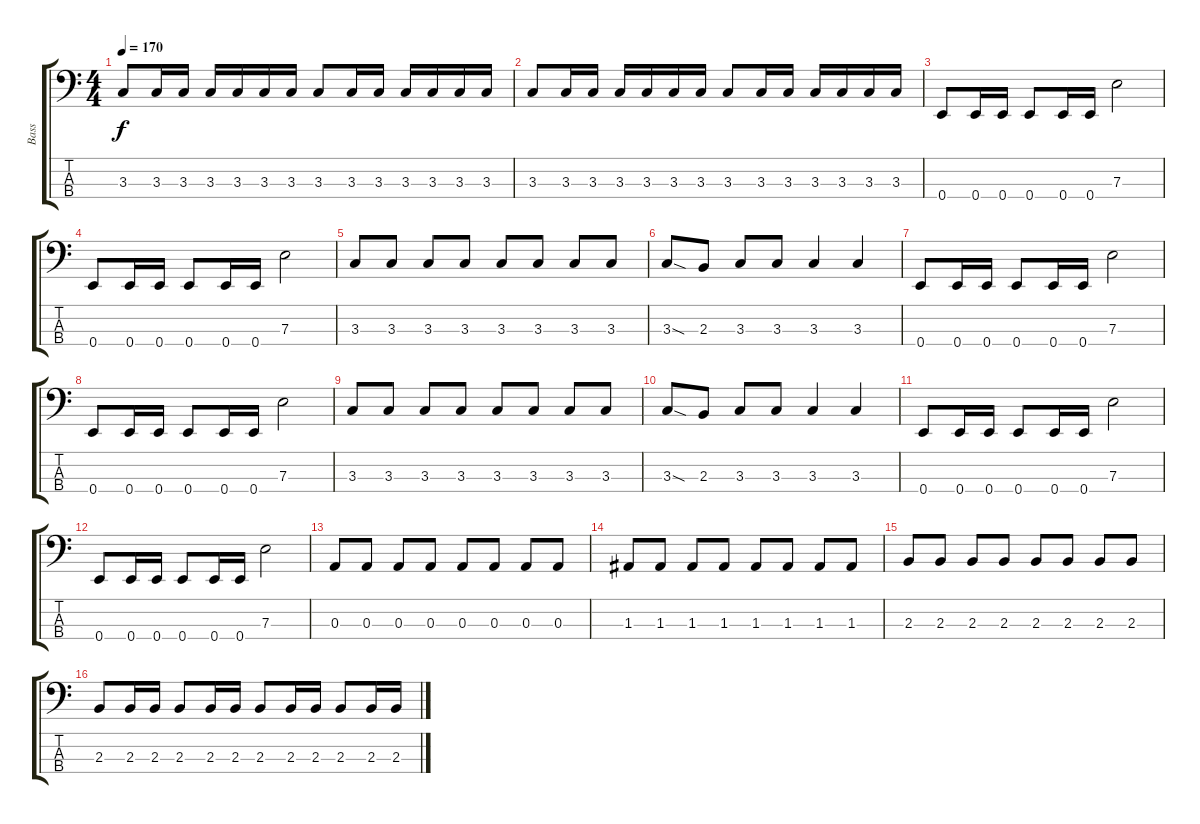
\track ("Bass" "Bass") {instrument electricbasspick}
\staff {score tabs}
\tuning (G2 D2 A1 E1) {hide}
\ts (4 4)
\tempo 170
\clef f4
\ks c
3.3.8{dy f} 3.3.16 3.3.16 3.3.16 3.3.16 3.3.16 3.3.16 3.3.8 3.3.16 3.3.16 3.3.16 3.3.16 3.3.16 3.3.16 |
3.3.8 3.3.16 3.3.16 3.3.16 3.3.16 3.3.16 3.3.16 3.3.8 3.3.16 3.3.16 3.3.16 3.3.16 3.3.16 3.3.16 |
0.4.8 0.4.16 0.4.16 0.4.8 0.4.16 0.4.16 7.3.2 |
0.4.8 0.4.16 0.4.16 0.4.8 0.4.16 0.4.16 7.3.2 |
3.3.8 3.3.8 3.3.8 3.3.8 3.3.8 3.3.8 3.3.8 3.3.8 |
3.3{sod}.8 2.3.8 3.3.8 3.3.8 3.3.4 3.3.4 |
0.4.8 0.4.16 0.4.16 0.4.8 0.4.16 0.4.16 7.3.2 |
0.4.8 0.4.16 0.4.16 0.4.8 0.4.16 0.4.16 7.3.2 |
3.3.8 3.3.8 3.3.8 3.3.8 3.3.8 3.3.8 3.3.8 3.3.8 |
3.3{sod}.8 2.3.8 3.3.8 3.3.8 3.3.4 3.3.4 |
0.4.8 0.4.16 0.4.16 0.4.8 0.4.16 0.4.16 7.3.2 |
0.4.8 0.4.16 0.4.16 0.4.8 0.4.16 0.4.16 7.3.2 |
0.3.8 0.3.8 0.3.8 0.3.8 0.3.8 0.3.8 0.3.8 0.3.8 |
1.3.8 1.3.8 1.3.8 1.3.8 1.3.8 1.3.8 1.3.8 1.3.8 |
2.3.8 2.3.8 2.3.8 2.3.8 2.3.8 2.3.8 2.3.8 2.3.8 |
2.3.8 2.3.16 2.3.16 2.3.8 2.3.16 2.3.16 2.3.8 2.3.16 2.3.16 2.3.8 2.3.16 2.3.16
